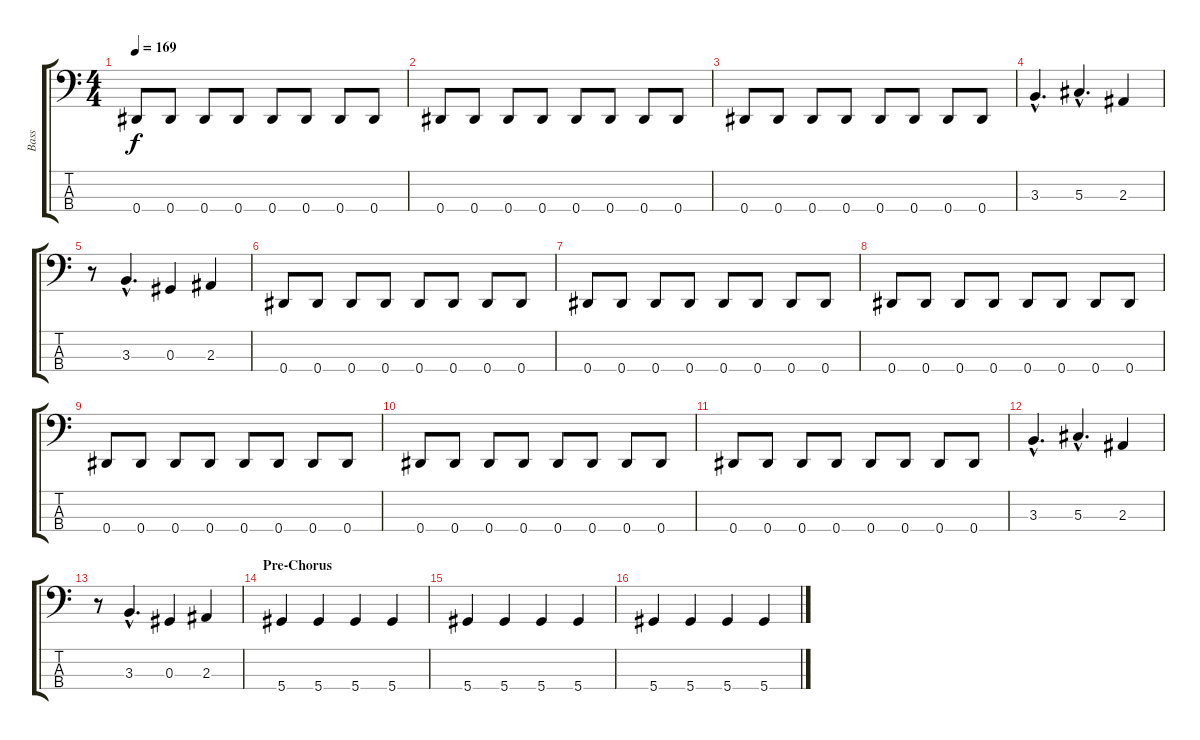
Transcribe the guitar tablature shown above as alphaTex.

\track ("Bass" "Bass") {instrument electricbassfinger}
\staff {score tabs}
\tuning (Gb2 Db2 Ab1 Eb1) {hide}
\ts (4 4)
\tempo 169
\clef f4
\ks c
0.4.8{dy f} 0.4.8 0.4.8 0.4.8 0.4.8 0.4.8 0.4.8 0.4.8 |
0.4.8 0.4.8 0.4.8 0.4.8 0.4.8 0.4.8 0.4.8 0.4.8 |
0.4.8 0.4.8 0.4.8 0.4.8 0.4.8 0.4.8 0.4.8 0.4.8 |
3.3{hac}.4{d} 5.3{hac}.4{d} 2.3.4 |
r.8 3.3{hac}.4{d} 0.3.4 2.3.4 |
0.4.8 0.4.8 0.4.8 0.4.8 0.4.8 0.4.8 0.4.8 0.4.8 |
0.4.8 0.4.8 0.4.8 0.4.8 0.4.8 0.4.8 0.4.8 0.4.8 |
0.4.8 0.4.8 0.4.8 0.4.8 0.4.8 0.4.8 0.4.8 0.4.8 |
0.4.8 0.4.8 0.4.8 0.4.8 0.4.8 0.4.8 0.4.8 0.4.8 |
0.4.8 0.4.8 0.4.8 0.4.8 0.4.8 0.4.8 0.4.8 0.4.8 |
0.4.8 0.4.8 0.4.8 0.4.8 0.4.8 0.4.8 0.4.8 0.4.8 |
3.3{hac}.4{d} 5.3{hac}.4{d} 2.3.4 |
r.8 3.3{hac}.4{d} 0.3.4 2.3.4 |
\section ("" "Pre-Chorus")
5.4.4 5.4.4 5.4.4 5.4.4 |
5.4.4 5.4.4 5.4.4 5.4.4 |
5.4.4 5.4.4 5.4.4 5.4.4
